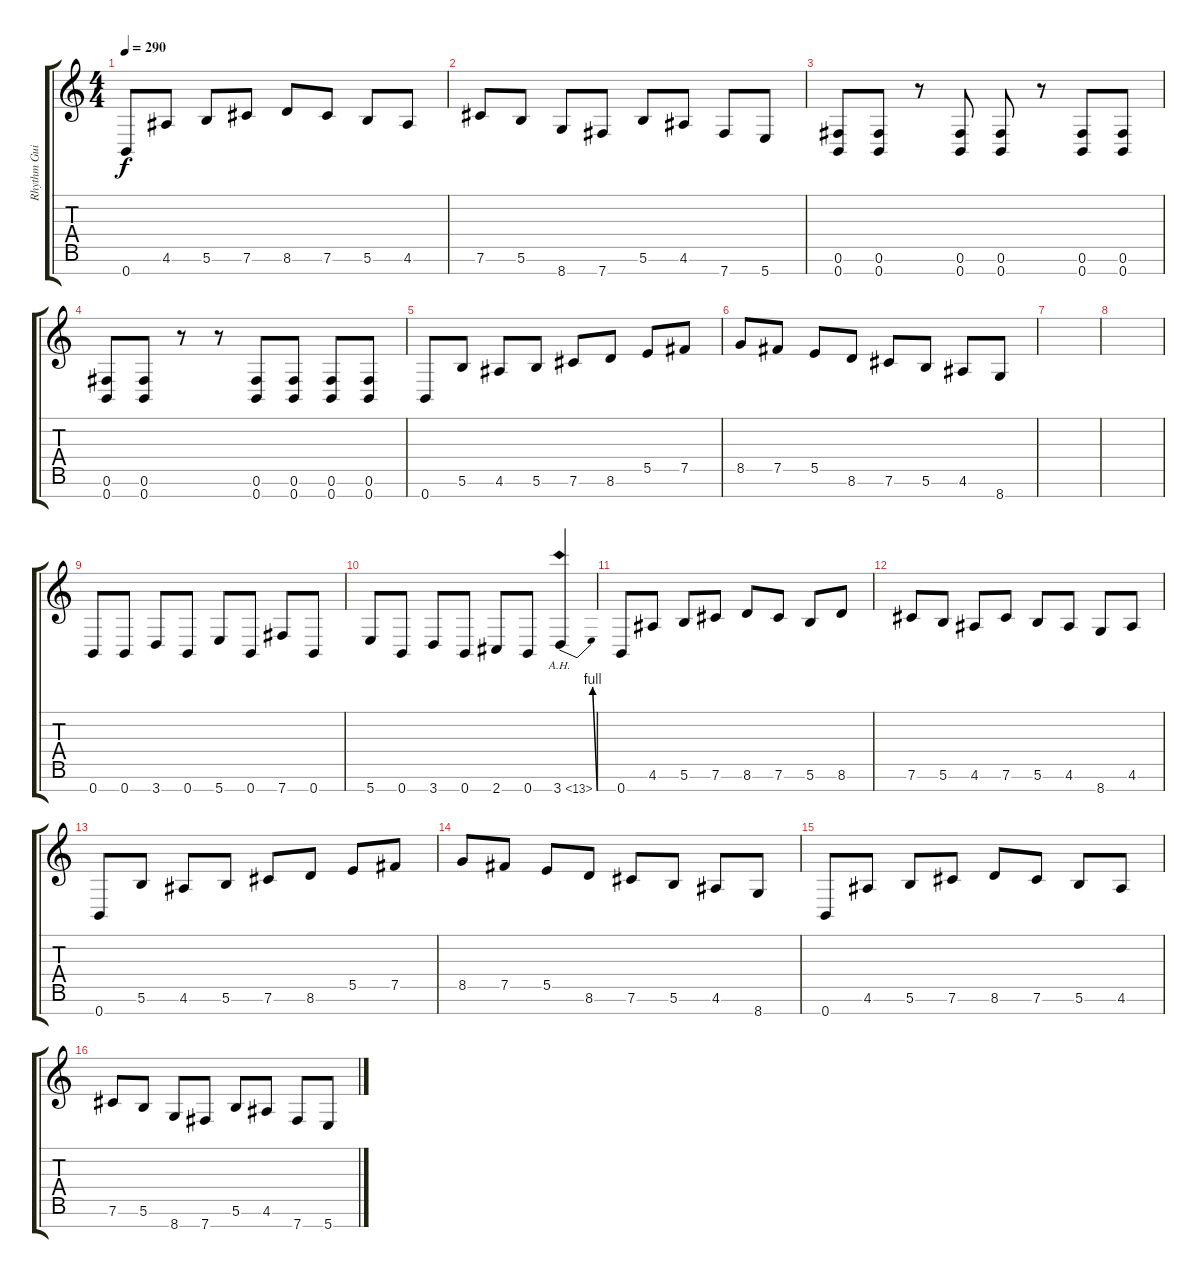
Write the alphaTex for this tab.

\track ("Rhythm Guitar (Ben Orum)" "Rhythm Gui") {instrument distortionguitar}
\staff {score tabs}
\tuning (Gb4 Db4 Ab3 E3 B2 Gb2 B1) {hide}
\ts (4 4)
\tempo 290
\clef g2
\ks c
0.7.8{dy f} 4.6.8 5.6.8 7.6.8 8.6.8 7.6.8 5.6.8 4.6.8 |
7.6.8 5.6.8 8.7.8 7.7.8 5.6.8 4.6.8 7.7.8 5.7.8 |
(0.6 0.7).8 (0.6 0.7).8 r.8 (0.6 0.7).8 (0.6 0.7).8 r.8 (0.6 0.7).8 (0.6 0.7).8 |
(0.6 0.7).8 (0.6 0.7).8 r.8 r.8 (0.6 0.7).8 (0.6 0.7).8 (0.6 0.7).8 (0.6 0.7).8 |
0.7.8 5.6.8 4.6.8 5.6.8 7.6.8 8.6.8 5.5.8 7.5.8 |
8.5.8 7.5.8 5.5.8 8.6.8 7.6.8 5.6.8 4.6.8 8.7.8 |
|
|
0.7.8 0.7.8 3.7.8 0.7.8 5.7.8 0.7.8 7.7.8 0.7.8 |
5.7.8 0.7.8 3.7.8 0.7.8 2.7.8 0.7.8 3.7{be (bend 0 0 60 4) ah 10}.4 |
0.7.8 4.6.8 5.6.8 7.6.8 8.6.8 7.6.8 5.6.8 8.6.8 |
7.6.8 5.6.8 4.6.8 7.6.8 5.6.8 4.6.8 8.7.8 4.6.8 |
0.7.8 5.6.8 4.6.8 5.6.8 7.6.8 8.6.8 5.5.8 7.5.8 |
8.5.8 7.5.8 5.5.8 8.6.8 7.6.8 5.6.8 4.6.8 8.7.8 |
0.7.8 4.6.8 5.6.8 7.6.8 8.6.8 7.6.8 5.6.8 4.6.8 |
7.6.8 5.6.8 8.7.8 7.7.8 5.6.8 4.6.8 7.7.8 5.7.8
